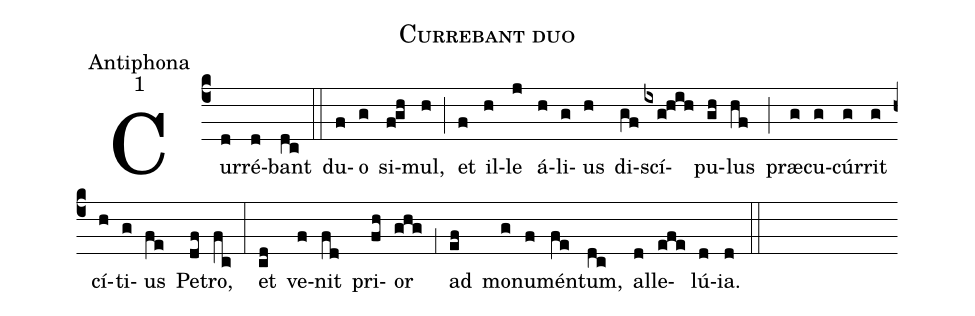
name:Currebant duo;
office-part:Antiphona;
mode:1;
%%
(c4) Cur(d)ré(d)bant(dc) (::) du(f)o(g) si(f!gh)mul,(h) (;) et(f) il(h)le(j) á(h)li(g)us(h) di(gf)scí(ixg!hih)pu(gh)lus(hf) (;) præ(g)cu(g)cúr(g)rit(g) cí(h)ti(g)us(fe) Pe(df)tro,(fc) (:) et(cd) ve(f)nit(fd) pri(fh)or(ghg) (;1) ad(ef) mo(g)nu(f)mén(fe)tum,(dc) al(d)le(efe)lú(d)ia.(d) (::)
